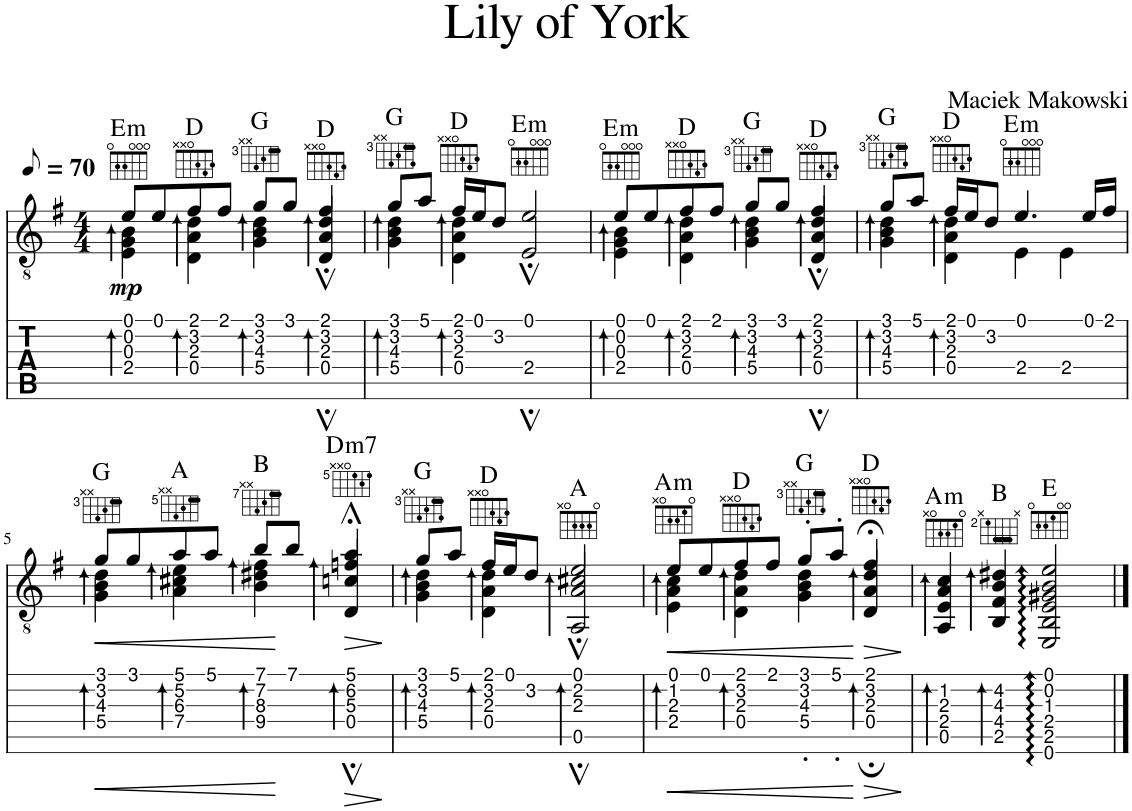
**kern	**kern	**dynam	**harte
*part1	*part1	*part1	*part1
*staff2	*staff1	*staff1/2	*
*I"Guitar	*	*	*
*I'Guit.	*	*	*
*stria6	*	*	*
*	*clefGv2	*	*
*k[f#]	*k[f#]	*	*
*M4/4	*M4/4	*	*
*MM35	*MM35	*	*
=1	=1	=1	=1
*^	*^	*	*
!	!	!	!	!LO:DY:b	!LO:H:kt=m
4E:: 4G:: 4B::	8eL	4E\:: 4G\:: 4B\::	8e/L	mp	E:min
.	8eJ	.	8e/	.	.
4D:: 4A:: 4d::	8f#L	4D\:: 4A\:: 4d\::	8f#/	.	D:maj
.	8f#J	.	8f#/J	.	.
4G:: 4B:: 4d::	8gL	4G\:: 4B\:: 4d\::	8g/L	.	G:maj
.	8gJ	.	8g/J	.	.
4D::; 4A::; 4d::;	4f#	4D/::; 4A/::; 4d/::;	4f#/	.	D:maj
=2	=2	=2	=2	=2	=2
4G:: 4B:: 4d::	8gL	4G\:: 4B\:: 4d\::	8g/L	.	G:maj
.	8aJ	.	8a/J	.	.
4D:: 4A:: 4d::	16f#LL	4D\:: 4A\:: 4d\::	16f#/LL	.	D:maj
.	16eJ	.	16e/J	.	.
.	8dJ	.	8d/J	.	.
!	!	!	!	!	!LO:H:kt=m
2E	2e;	2E/	2e;/	.	E:min
=3	=3	=3	=3	=3	=3
!	!	!	!	!	!LO:H:kt=m
4E:: 4G:: 4B::	8eL	4E\:: 4G\:: 4B\::	8e/L	.	E:min
.	8eJ	.	8e/	.	.
4D:: 4A:: 4d::	8f#L	4D\:: 4A\:: 4d\::	8f#/	.	D:maj
.	8f#J	.	8f#/J	.	.
4G:: 4B:: 4d::	8gL	4G\:: 4B\:: 4d\::	8g/L	.	G:maj
.	8gJ	.	8g/J	.	.
4D::; 4A::; 4d::;	4f#	4D/::; 4A/::; 4d/::;	4f#/	.	D:maj
=4	=4	=4	=4	=4	=4
4G:: 4B:: 4d::	8gL	4G\:: 4B\:: 4d\::	8g/L	.	G:maj
.	8aJ	.	8a/J	.	.
4D:: 4A:: 4d::	16f#LL	4D\:: 4A\:: 4d\::	16f#/LL	.	D:maj
.	16eJ	.	16e/J	.	.
.	8dJ	.	8d/J	.	.
!	!	!	!	!	!LO:H:kt=m
4E	4.e	4E\	4.e/	.	E:min
4E	.	4E\	.	.	.
.	16eLL	.	16e/LL	.	.
.	16f#JJ	.	16f#/JJ	.	.
!!LO:LB:g=z	!!
=5	=5	=5	=5	=5	=5
!	!	!	!	!LO:HP:b	!
4G:: 4B:: 4d::	8gL	4G\:: 4B\:: 4d\::	8g/L	<	G:maj
.	8gJ	.	8g/	.	.
4A:: 4c#:: 4e::	8aL	4A\:: 4c#X\:: 4e\::	8a/	.	A:maj
.	8aJ	.	8a/J	.	.
4B:: 4d#:: 4f#::	8bL	4B\:: 4d#X\:: 4f#\::	8b/L	.	B:maj
.	8bJ	.	8b/J	[	.
!	!	!	!	!LO:HP:b	!LO:H:kt=m7
4D::; 4cn::; 4f::;	4a	4D/::;< 4cn/::;< 4fn/::;<	4a/	>	D:min7
*v	*v	*	*	*	*
*	*v	*v	*	*
.	.	]	.
=6	=6	=6	=6
*^	*^	*	*
4G:: 4B:: 4d::	8gL	4G\:: 4B\:: 4d\::	8g/L	.	G:maj
.	8aJ	.	8a/J	.	.
4D:: 4A:: 4d::	16f#LL	4D\:: 4A\:: 4d\::	16f#/LL	.	D:maj
.	16eJ	.	16e/J	.	.
.	8dJ	.	8d/J	.	.
2AA::; 2A::; 2c#::;	2e	2AA/::; 2A/::; 2c#X/::;	2e/	.	A:maj
=7	=7	=7	=7	=7	=7
!	!	!	!	!LO:HP:b	!LO:H:kt=m
4E:: 4A:: 4c::	8eL	4E\:: 4A\:: 4c\::	8e/L	<	A:min
.	8eJ	.	8e/	.	.
4D:: 4A:: 4d::	8f#L	4D\:: 4A\:: 4d\::	8f#/	.	D:maj
.	8f#J	.	8f#/J	.	.
4G 4B 4d	8g'L	4G\ 4B\ 4d\	8g'/L	.	G:maj
.	8a'J	.	8a'/J	.	.
!	!	!	!	!LO:HP:n=1:b	!
4D::; 4A::; 4d::;	4f#	4D/::;< 4A/::;< 4d/::;<	4f#/	[ >	D:maj
*v	*v	*	*	*	*
*	*v	*v	*	*
.	.	]	.
=8	=8	=8	=8
!	!	!	!LO:H:kt=m
4AA:: 4E:: 4A:: 4c::	4AA/:: 4E/:: 4A/:: 4c/::	.	A:min
4BB:: 4F#:: 4B:: 4d#::	4BB/:: 4F#/:: 4B/:: 4d#X/::	.	B:maj
2EE:: 2BB:: 2E:: 2G#:: 2B:: 2e::	2EE/:: 2BB/:: 2E/:: 2G#X/:: 2B/:: 2e/::	.	E:maj
==	==	==	==
*-	*-	*-	*-
